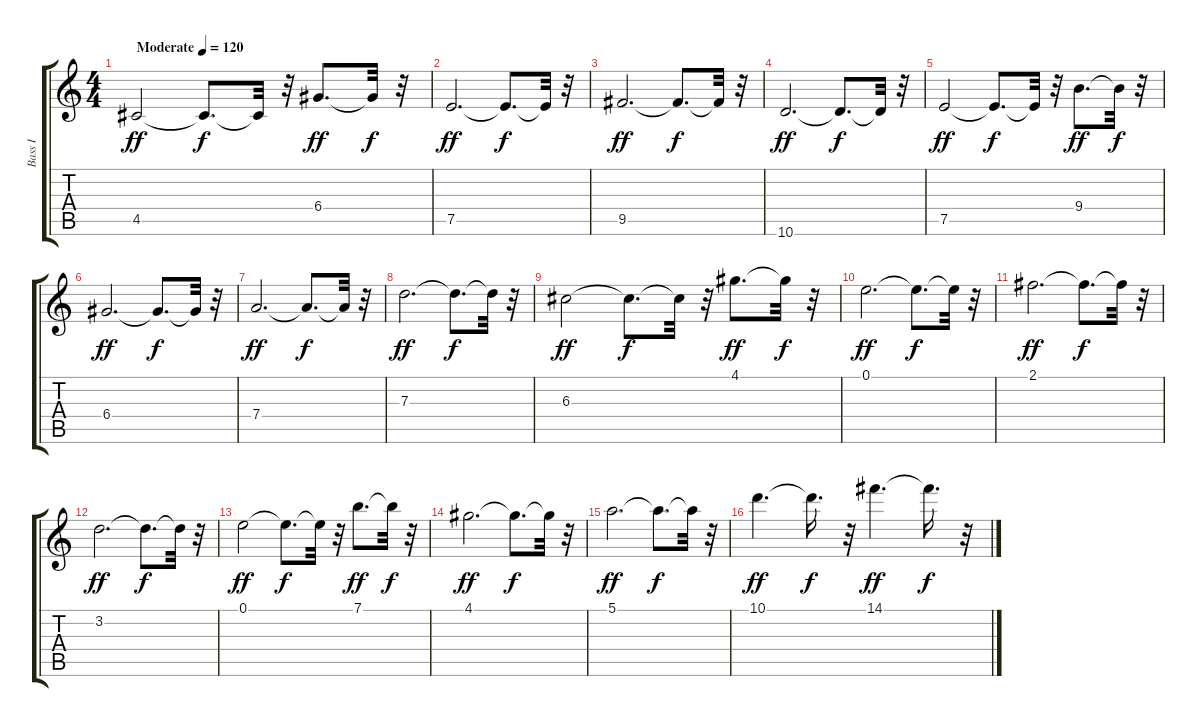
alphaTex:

\track ("Bass I" "Bass I") {instrument fretlessbass}
\staff {score tabs}
\tuning (E4 B3 G3 D3 A2 E2) {hide}
\ts (4 4)
\tempo (120 "Moderate")
\clef g2
\ks c
4.5.2{dy ff instrument fretlessbass} 4.5{t}.8{d dy f} 4.5{t}.32 r.32 6.4.8{d dy ff} 6.4{t}.32{dy f} r.32 |
7.5.2{d dy ff} 7.5{t}.8{d dy f} 7.5{t}.32 r.32 |
9.5.2{d dy ff} 9.5{t}.8{d dy f} 9.5{t}.32 r.32 |
10.6.2{d dy ff} 10.6{t}.8{d dy f} 10.6{t}.32 r.32 |
7.5.2{dy ff} 7.5{t}.8{d dy f} 7.5{t}.32 r.32 9.4.8{d dy ff} 9.4{t}.32{dy f} r.32 |
6.4.2{d dy ff} 6.4{t}.8{d dy f} 6.4{t}.32 r.32 |
7.4.2{d dy ff} 7.4{t}.8{d dy f} 7.4{t}.32 r.32 |
7.3.2{d dy ff} 7.3{t}.8{d dy f} 7.3{t}.32 r.32 |
6.3.2{dy ff} 6.3{t}.8{d dy f} 6.3{t}.32 r.32 4.1.8{d dy ff} 4.1{t}.32{dy f} r.32 |
0.1.2{d dy ff} 0.1{t}.8{d dy f} 0.1{t}.32 r.32 |
2.1.2{d dy ff} 2.1{t}.8{d dy f} 2.1{t}.32 r.32 |
3.2.2{d dy ff} 3.2{t}.8{d dy f} 3.2{t}.32 r.32 |
0.1.2{dy ff} 0.1{t}.8{d dy f} 0.1{t}.32 r.32 7.1.8{d dy ff} 7.1{t}.32{dy f} r.32 |
4.1.2{d dy ff} 4.1{t}.8{d dy f} 4.1{t}.32 r.32 |
5.1.2{d dy ff} 5.1{t}.8{d dy f} 5.1{t}.32 r.32 |
10.1.4{d dy ff} 10.1{t}.16{d dy f} r.32 14.1.4{d dy ff} 14.1{t}.16{d dy f} r.32
